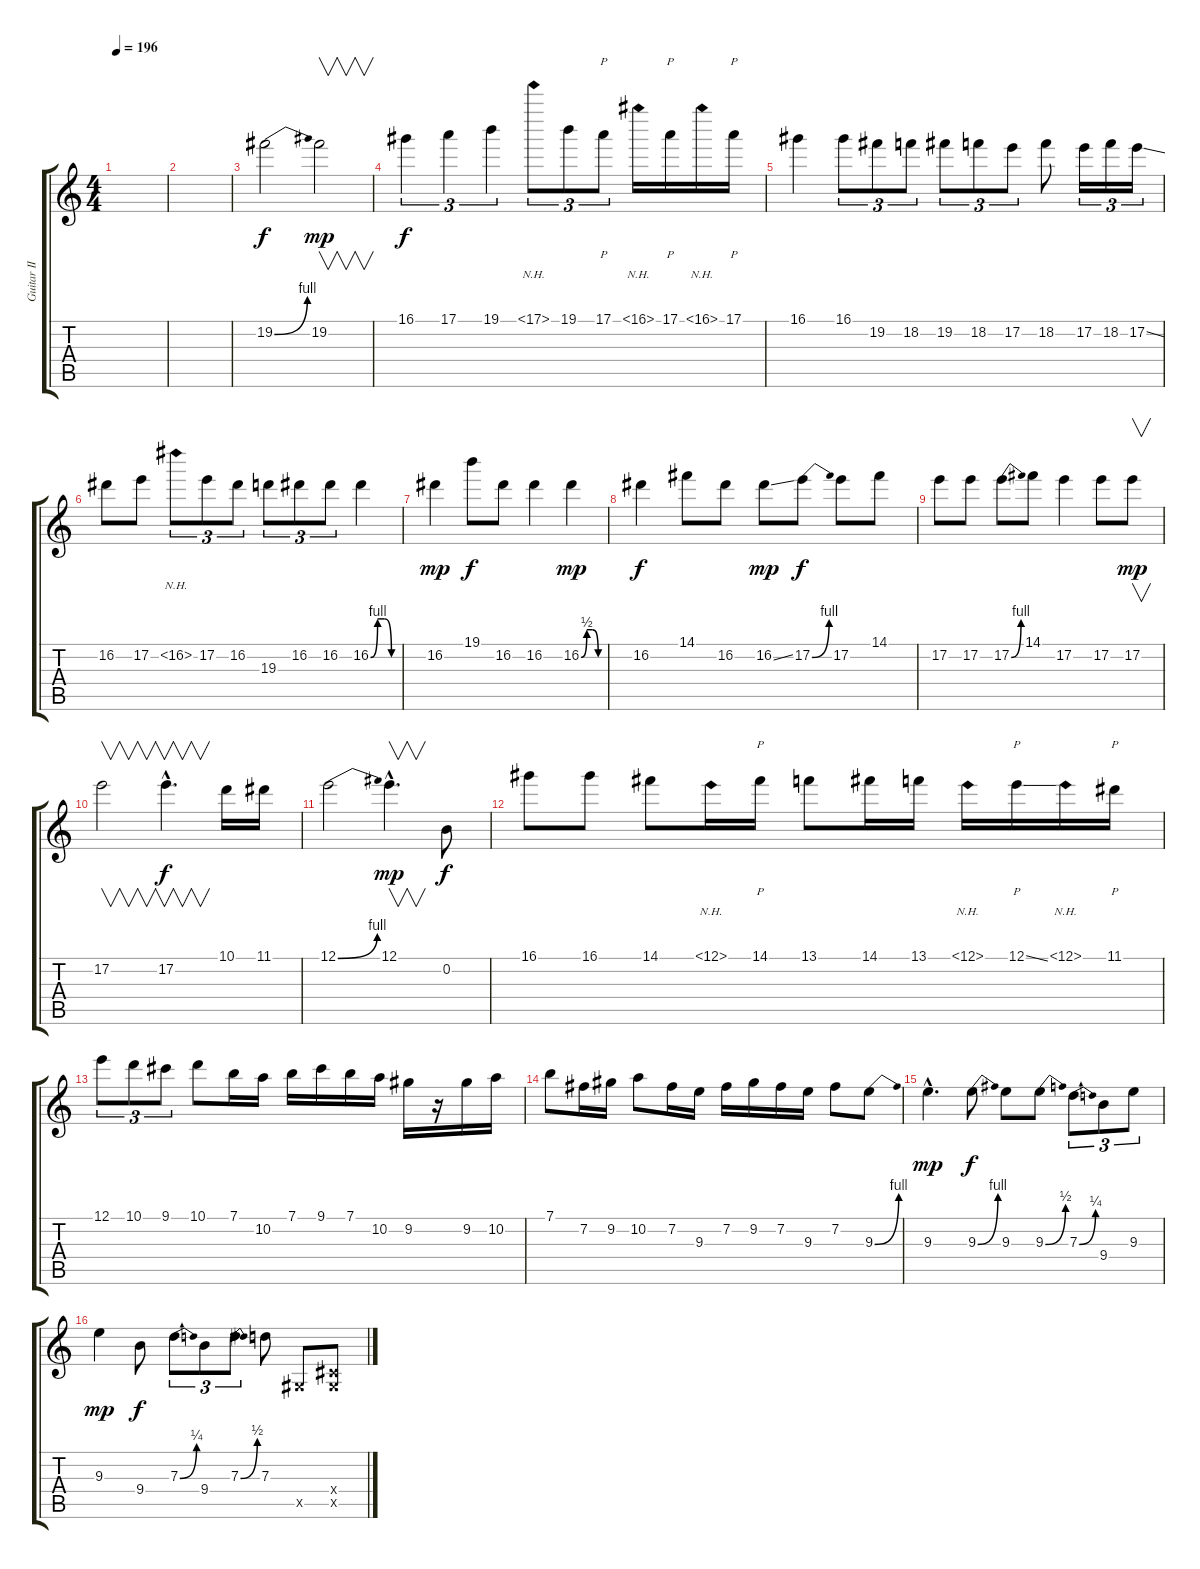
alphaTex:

\track ("Guitar II" "Guitar II") {instrument overdrivenguitar}
\staff {score tabs}
\tuning (E4 B3 G3 D3 A2 E2) {hide}
\ts (4 4)
\tempo 196
\clef g2
\ks c
|
|
19.2{be (bend 0 0 60 4)}.2 19.2.2{v dy mp} |
16.1.4{tu (3 2) dy f} 17.1.4{tu (3 2)} 19.1.4{tu (3 2)} 17.1{nh}.8{tu (3 2)} 19.1.8{tu (3 2)} 17.1.8{p tu (3 2)} 16.1{nh}.16 17.1.16{p} 16.1{nh}.16 17.1.16{p} |
16.1.4 16.1.8{tu (3 2)} 19.2.8{tu (3 2)} 18.2.8{tu (3 2)} 19.2.8{tu (3 2)} 18.2.8{tu (3 2)} 17.2.8{tu (3 2)} 18.2.8 17.2.16{tu (3 2)} 18.2.16{tu (3 2)} 17.2{ss}.16{tu (3 2)} |
16.2.8 17.2.8 16.2{nh}.8{tu (3 2)} 17.2.8{tu (3 2)} 16.2.8{tu (3 2)} 19.3.8{tu (3 2)} 16.2.8{tu (3 2)} 16.2.8{tu (3 2)} 16.2{be (custom 0 0 15 4 30 4 45 0 60 0)}.4 |
16.2.4{dy mp} 19.1.8{dy f} 16.2.8 16.2.4 16.2{be (custom 0 0 15 2 30 2 45 0 60 0)}.4{dy mp} |
16.2.4{dy f} 14.1.8 16.2.8 16.2{ss}.8{dy mp} 17.2{be (bend 0 0 60 4)}.8{dy f} 17.2.8 14.1.8 |
17.2.8 17.2.8 17.2{be (bend 0 0 60 4)}.8 14.1.8 17.2.4 17.2.8 17.2.8{v dy mp} |
17.2.2{v} 17.2{hac}.4{v d dy f} 10.1.16 11.1.16 |
12.1{be (bend 0 0 60 4)}.2 12.1{hac}.4{v d dy mp} 0.2.8{dy f} |
16.1.8 16.1.8 14.1.8 13.1{nh}.16 14.1.16{p} 13.1.8 14.1.16 13.1.16 13.1{nh}.16 12.1{ss}.16{p} 11.1{nh}.16 11.1.16{p} |
12.1.8{tu (3 2)} 10.1.8{tu (3 2)} 9.1.8{tu (3 2)} 10.1.8 7.1.16 10.2.16 7.1.16 9.1.16 7.1.16 10.2.16 9.2.16 r.16 9.2.16 10.2.16 |
7.1.8 7.2.16 9.2.16 10.2.8 7.2.16 9.3.16 7.2.16 9.2.16 7.2.16 9.3.16 7.2.8 9.3{be (bend 0 0 60 4)}.8 |
9.3{hac}.4{d dy mp} 9.3{be (bend 0 0 60 4)}.8{dy f} 9.3.8 9.3{be (bend 0 0 60 2)}.8 7.3{be (bend 0 0 60 1)}.8{tu (3 2)} 9.4.8{tu (3 2)} 9.3.8{tu (3 2)} |
9.3.4{dy mp} 9.4.8{dy f} 7.3{be (bend 0 0 60 1)}.8{tu (3 2)} 9.4.8{tu (3 2)} 7.3{be (bend 0 0 60 2)}.8{tu (3 2)} 7.3.8 -1.5{x}.8 (-1.4{x} -1.5{x}).8
